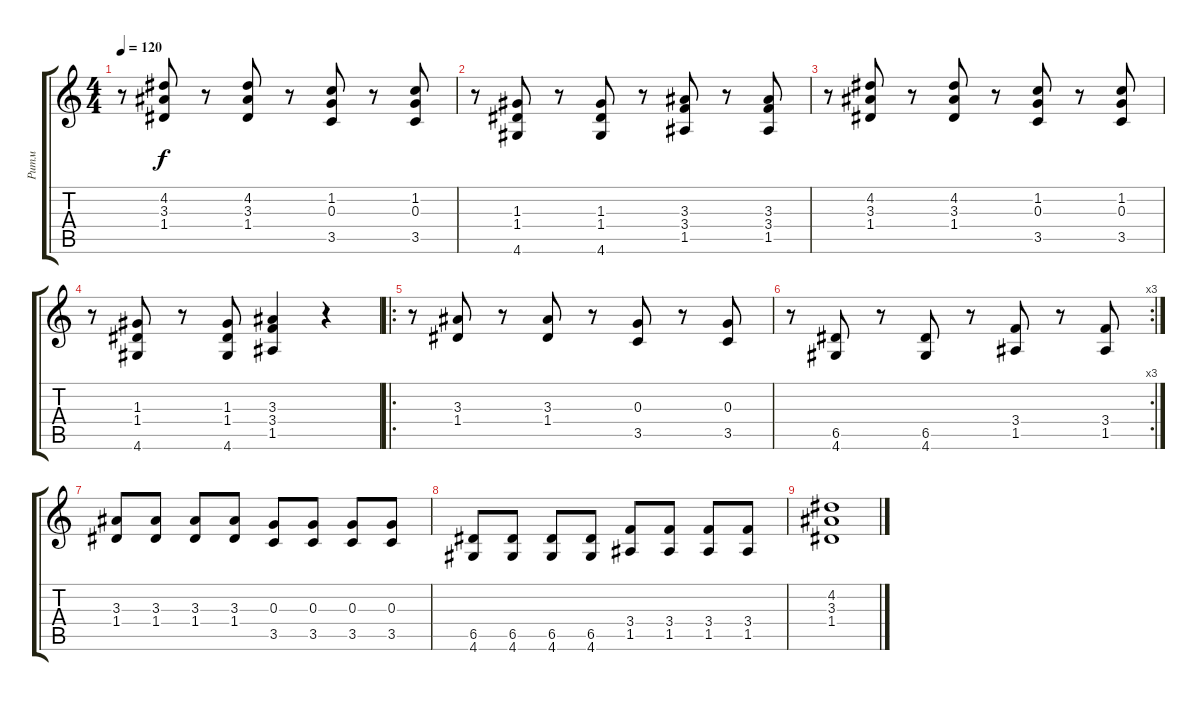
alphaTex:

\track ("Ритм" "Ритм") {instrument distortionguitar}
\staff {score tabs}
\tuning (E4 B3 G3 D3 A2 E2) {hide}
\ts (4 4)
\tempo 120
\clef g2
\ks c
r.8{dy f} (4.2 3.3 1.4).8 r.8 (4.2 3.3 1.4).8 r.8 (1.2 0.3 3.5).8 r.8 (1.2 0.3 3.5).8 |
r.8 (1.3 1.4 4.6).8 r.8 (1.3 1.4 4.6).8 r.8 (3.3 3.4 1.5).8 r.8 (3.3 3.4 1.5).8 |
r.8 (4.2 3.3 1.4).8 r.8 (4.2 3.3 1.4).8 r.8 (1.2 0.3 3.5).8 r.8 (1.2 0.3 3.5).8 |
r.8 (1.3 1.4 4.6).8 r.8 (1.3 1.4 4.6).8 (3.3 3.4 1.5).4 r.4 |
\ro
r.8 (3.3 1.4).8 r.8 (3.3 1.4).8 r.8 (0.3 3.5).8 r.8 (0.3 3.5).8 |
\rc 3
r.8 (6.5 4.6).8 r.8 (6.5 4.6).8 r.8 (3.4 1.5).8 r.8 (3.4 1.5).8 |
(3.3 1.4).8 (3.3 1.4).8 (3.3 1.4).8 (3.3 1.4).8 (0.3 3.5).8 (0.3 3.5).8 (0.3 3.5).8 (0.3 3.5).8 |
(6.5 4.6).8 (6.5 4.6).8 (6.5 4.6).8 (6.5 4.6).8 (3.4 1.5).8 (3.4 1.5).8 (3.4 1.5).8 (3.4 1.5).8 |
(4.2 3.3 1.4).1
